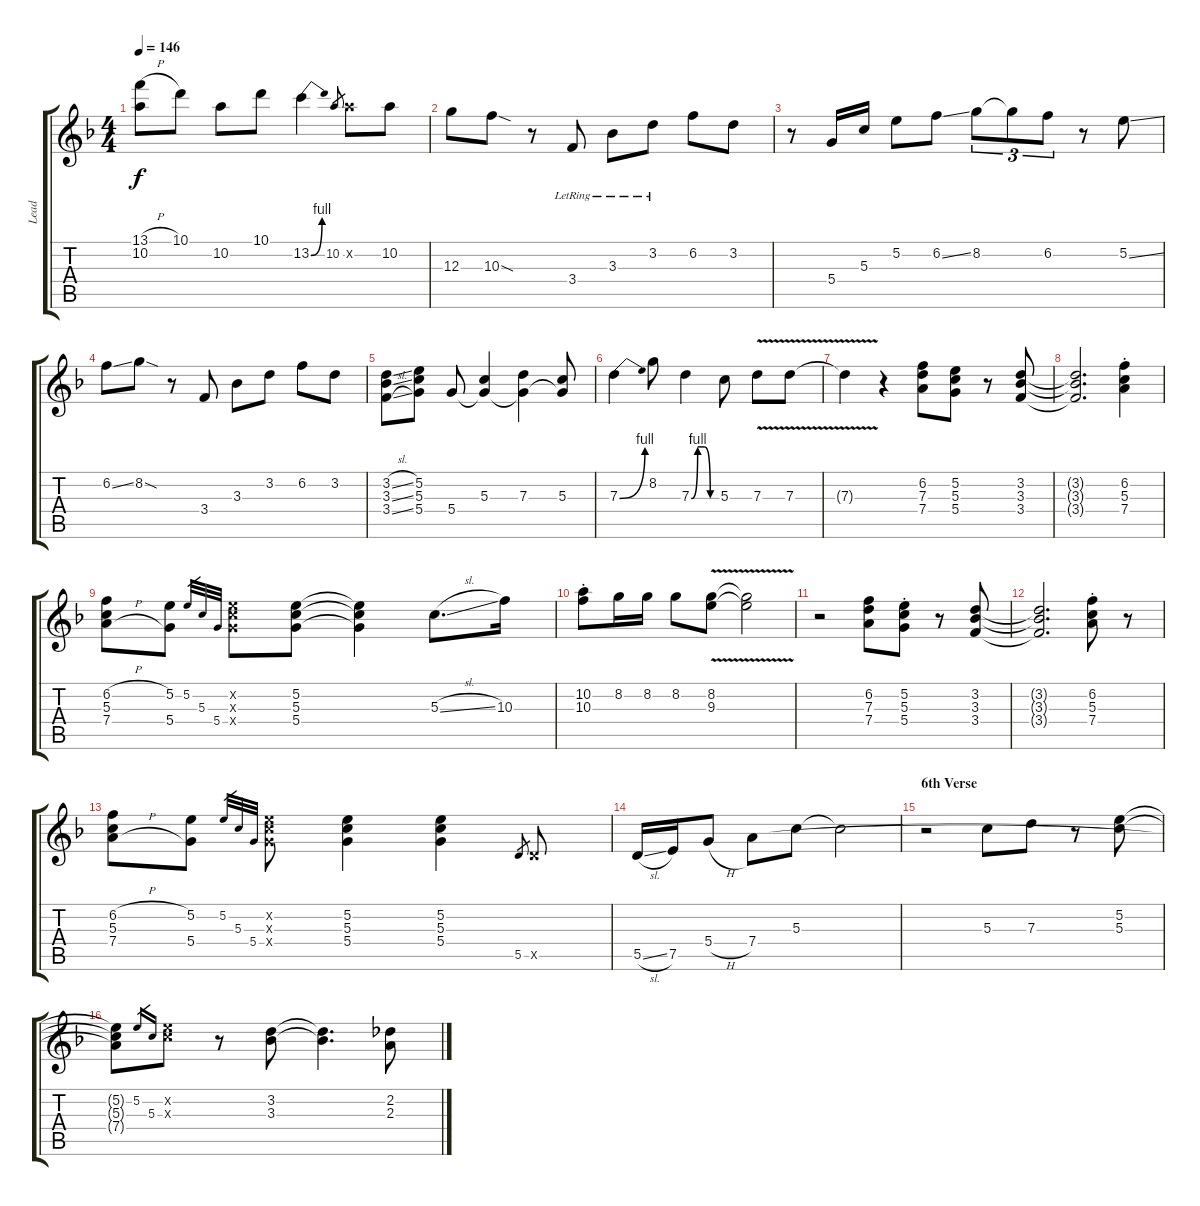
\track ("Lead" "Lead") {mute instrument electricguitarclean}
\staff {score tabs}
\tuning (E4 B3 G3 D3 A2 E2) {hide}
\ts (4 4)
\tempo 146
\clef g2
\ks f
(13.1{h} 10.2{t}).8{dy f} 10.1.8 10.2.8 10.1.8 13.2{be (bend 0 0 60 4)}.4 10.2.8{gr} 10.2{x}.8 10.2.8 |
12.3.8 10.3{sod}.8 r.8 3.4{lr}.8 3.3{lr}.8 3.2{lr}.8 6.2.8 3.2.8 |
r.8 5.4.16 5.3.16 5.2.8 6.2{ss}.8 8.2.8{tu (3 2)} 8.2{t}.8{tu (3 2)} 6.2.8{tu (3 2)} r.8 5.2{ss}.8 |
6.2{ss}.8 8.2{sod}.8 r.8 3.4.8 3.3.8 3.2.8 6.2.8 3.2.8 |
(3.2{sl} 3.3{sl} 3.4{sl}).8 (5.2 5.3 5.4).8 5.4.8 (5.3 5.4{t}).4 (7.3 5.4{t}).4 (5.3 5.4{t}).8 |
7.3{be (bend 0 0 60 4)}.4 8.2.8 7.3{be (custom 0 0 15 4 30 4 45 0 60 0)}.4 5.3.8 7.3{v}.8 7.3{v}.8 |
7.3{t}.4 r.4 (6.2 7.3 7.4).8 (5.2 5.3 5.4).8 r.8 (3.2 3.3 3.4).8 |
(3.2{t} 3.3{t} 3.4{t}).2{d} (6.2{st} 5.3{st} 7.4{st}).4 |
(6.2{h} 5.3 7.4{h}).8 (5.2 5.4).8 5.2.32{gr} 5.3.32{gr} 5.4.32{gr} (5.2{x} 5.3{x} 5.4{x}).8 (5.2 5.3 5.4).8 (5.2{t} 5.3{t} 5.4{t}).4 5.3{sl}.8{d} 10.3.16 |
(10.2{st} 10.3{st}).8 8.2.16 8.2.16 8.2.8 (8.2{v} 9.3{v}).8 (8.2{t} 9.3{t}).2 |
r.2 (6.2 7.3 7.4).8 (5.2{st} 5.3{st} 5.4{st}).8 r.8 (3.2 3.3 3.4).8 |
(3.2{t} 3.3{t} 3.4{t}).2{d} (6.2{st} 5.3{st} 7.4{st}).8 r.8 |
(6.2{h} 5.3 7.4{h}).8 (5.2 5.4).8 5.2.32{gr} 5.3.32{gr} 5.4.32{gr} (5.2{x} 5.3{x} 5.4{x}).8 (5.2 5.3 5.4).4 (5.2 5.3 5.4).4 5.5.8{gr} 5.5{x}.8 |
5.5{sl}.16 7.5.16 5.4{h}.8 7.4.8 5.3.8 5.3{t}.2 |
\section ("" "6th Verse")
r.2 5.3.8 7.3.8 r.8 (5.2 5.3).8 |
(5.2{t} 5.3{t} 7.4{t}).8 5.2.16{gr} 5.3.16{gr} (5.2{x} 5.3{x}).8 r.8 (3.2 3.3).8 (3.2{t} 3.3{t}).4{d} (2.2 2.3).8
